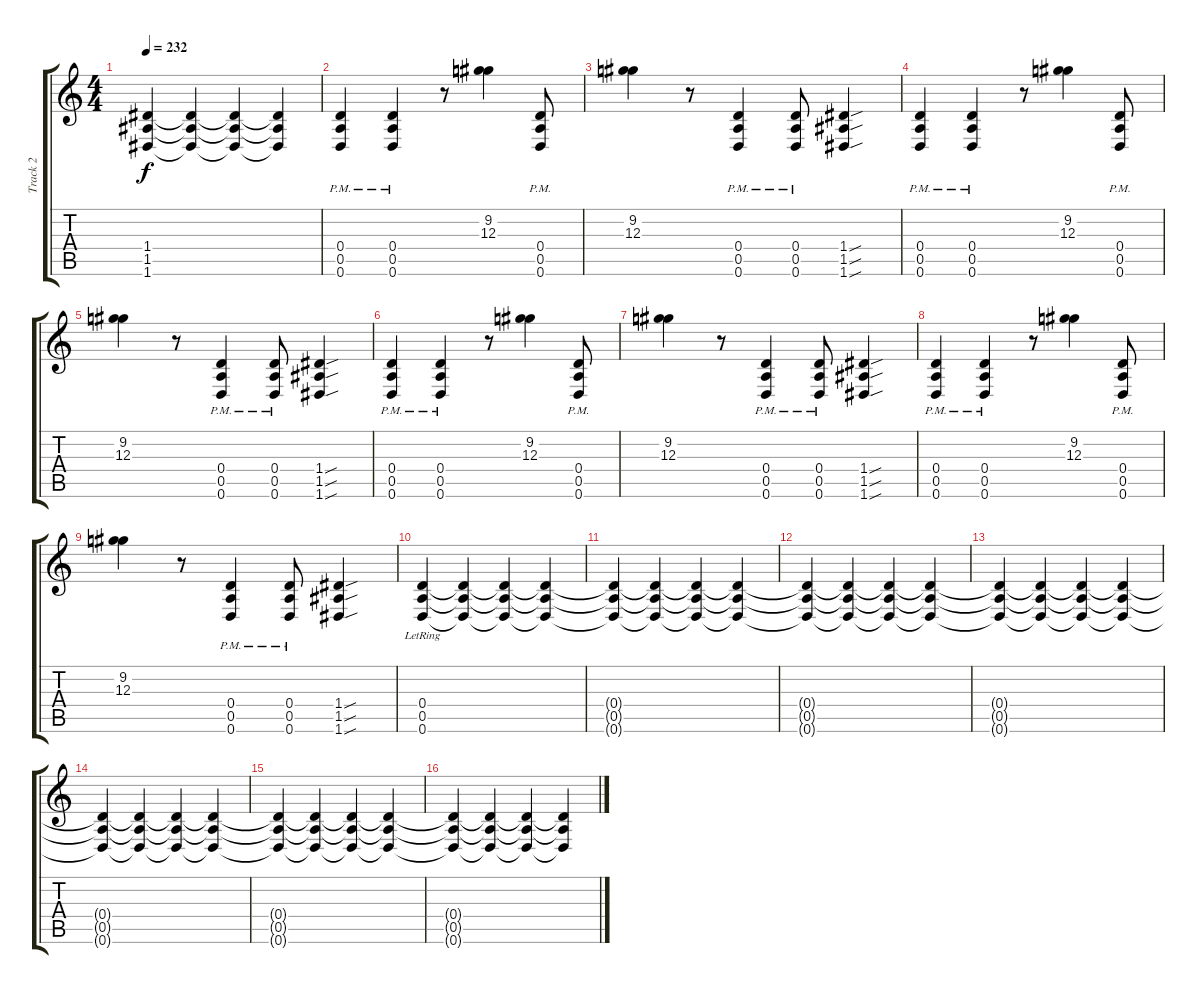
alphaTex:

\track ("Track 2" "Track 2") {instrument distortionguitar}
\staff {score tabs}
\tuning (E4 B3 G3 D3 A2 D2) {hide}
\ts (4 4)
\tempo 232
\clef g2
\ks c
(1.4{t} 1.5{t} 1.6{t}).4{dy f} (1.4{t} 1.5{t} 1.6{t}).4 (1.4{t} 1.5{t} 1.6{t}).4 (1.4{t} 1.5{t} 1.6{t}).4 |
(0.4{pm} 0.5{pm} 0.6{pm}).4 (0.4{pm} 0.5{pm} 0.6{pm}).4 r.8 (9.2 12.3).4 (0.4{pm} 0.5{pm} 0.6{pm}).8 |
(9.2 12.3).4 r.8 (0.4{pm} 0.5{pm} 0.6{pm}).4 (0.4{pm} 0.5{pm} 0.6{pm}).8 (1.4{sou} 1.5{sou} 1.6{sou}).4 |
(0.4{pm} 0.5{pm} 0.6{pm}).4 (0.4{pm} 0.5{pm} 0.6{pm}).4 r.8 (9.2 12.3).4 (0.4{pm} 0.5{pm} 0.6{pm}).8 |
(9.2 12.3).4 r.8 (0.4{pm} 0.5{pm} 0.6{pm}).4 (0.4{pm} 0.5{pm} 0.6{pm}).8 (1.4{sou} 1.5{sou} 1.6{sou}).4 |
(0.4{pm} 0.5{pm} 0.6{pm}).4 (0.4{pm} 0.5{pm} 0.6{pm}).4 r.8 (9.2 12.3).4 (0.4{pm} 0.5{pm} 0.6{pm}).8 |
(9.2 12.3).4 r.8 (0.4{pm} 0.5{pm} 0.6{pm}).4 (0.4{pm} 0.5{pm} 0.6{pm}).8 (1.4{sou} 1.5{sou} 1.6{sou}).4 |
(0.4{pm} 0.5{pm} 0.6{pm}).4 (0.4{pm} 0.5{pm} 0.6{pm}).4 r.8 (9.2 12.3).4 (0.4{pm} 0.5{pm} 0.6{pm}).8 |
(9.2 12.3).4 r.8 (0.4{pm} 0.5{pm} 0.6{pm}).4 (0.4{pm} 0.5{pm} 0.6{pm}).8 (1.4{sou} 1.5{sou} 1.6{sou}).4 |
(0.4{lr} 0.5{lr} 0.6{lr}).4 (0.4{t} 0.5{t} 0.6{t}).4 (0.4{t} 0.5{t} 0.6{t}).4 (0.4{t} 0.5{t} 0.6{t}).4 |
(0.4{t} 0.5{t} 0.6{t}).4 (0.4{t} 0.5{t} 0.6{t}).4 (0.4{t} 0.5{t} 0.6{t}).4 (0.4{t} 0.5{t} 0.6{t}).4 |
(0.4{t} 0.5{t} 0.6{t}).4 (0.4{t} 0.5{t} 0.6{t}).4 (0.4{t} 0.5{t} 0.6{t}).4 (0.4{t} 0.5{t} 0.6{t}).4 |
(0.4{t} 0.5{t} 0.6{t}).4 (0.4{t} 0.5{t} 0.6{t}).4 (0.4{t} 0.5{t} 0.6{t}).4 (0.4{t} 0.5{t} 0.6{t}).4 |
(0.4{t} 0.5{t} 0.6{t}).4 (0.4{t} 0.5{t} 0.6{t}).4 (0.4{t} 0.5{t} 0.6{t}).4 (0.4{t} 0.5{t} 0.6{t}).4 |
(0.4{t} 0.5{t} 0.6{t}).4 (0.4{t} 0.5{t} 0.6{t}).4 (0.4{t} 0.5{t} 0.6{t}).4 (0.4{t} 0.5{t} 0.6{t}).4 |
(0.4{t} 0.5{t} 0.6{t}).4 (0.4{t} 0.5{t} 0.6{t}).4 (0.4{t} 0.5{t} 0.6{t}).4 (0.4{t} 0.5{t} 0.6{t}).4
